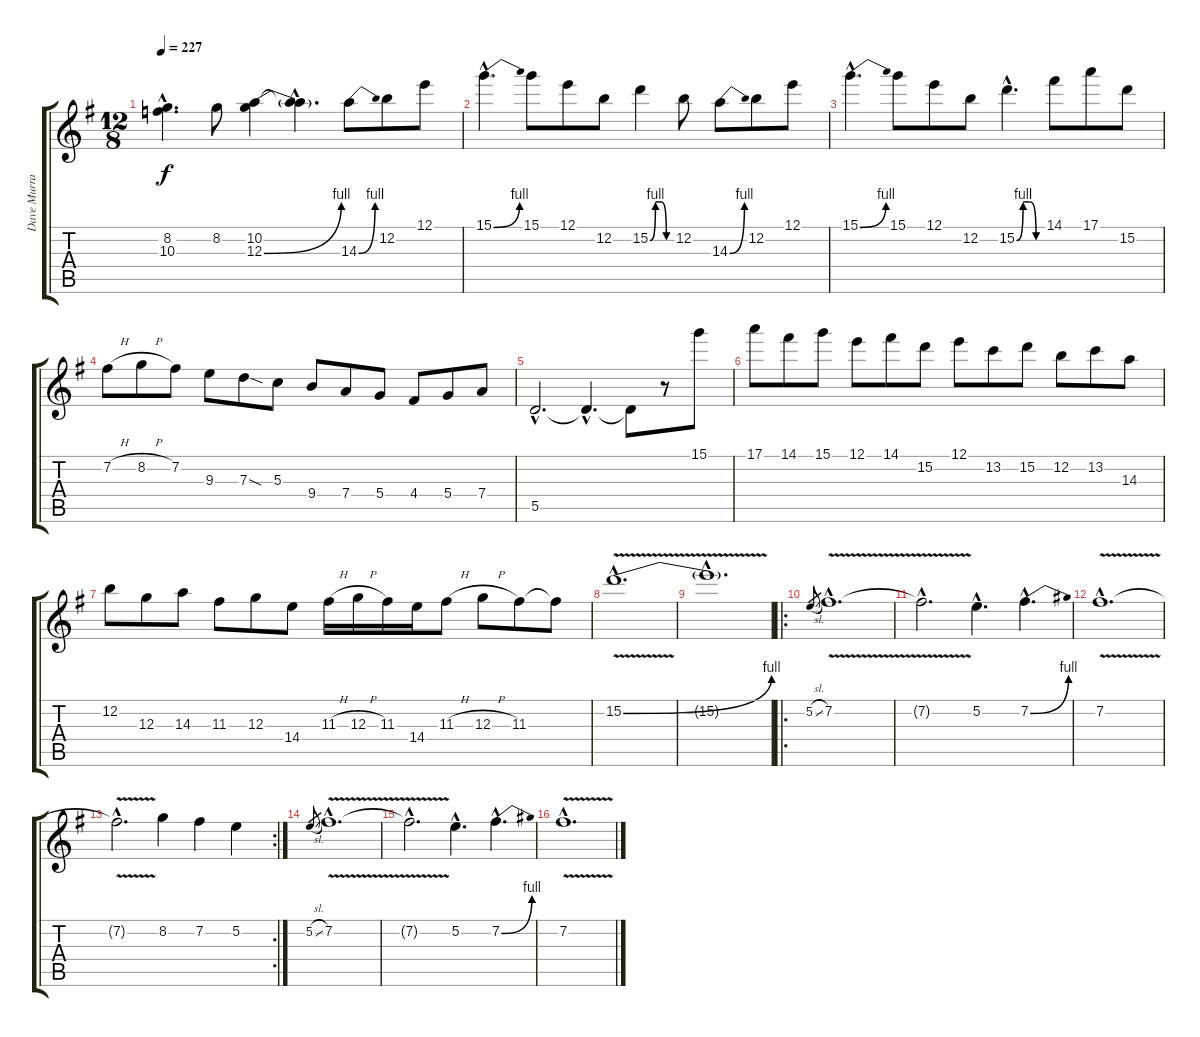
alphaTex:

\track ("Dave Murray" "Dave Murra") {instrument distortionguitar}
\staff {score tabs}
\tuning (E4 B3 G3 D3 A2 E2) {hide}
\ts (12 8)
\tempo 227
\clef g2
\ks g
(8.2{hac t} 10.3{hac t}).4{d dy f} 8.2.8 (10.2 12.3{be (bend 0 0 60 4)}).4 (10.2{hac t} 12.3{hac t}).4{d} 14.3{be (bend 0 0 60 4)}.8 12.2.8 12.1.8 |
15.1{be (bend 0 0 60 4) hac}.4{d} 15.1.8 12.1.8 12.2.8 15.2{be (custom 0 0 15 4 30 4 45 0 60 0)}.4 12.2.8 14.3{be (bend 0 0 60 4)}.8 12.2.8 12.1.8 |
15.1{be (bend 0 0 60 4) hac}.4{d} 15.1.8 12.1.8 12.2.8 15.2{be (custom 0 0 15 4 30 4 45 0 60 0) hac}.4{d} 14.1.8 17.1.8 15.2.8 |
7.2{h}.8 8.2{h}.8 7.2.8 9.3.8 7.3{sod}.8 5.3.8 9.4.8 7.4.8 5.4.8 4.4.8 5.4.8 7.4.8 |
5.5{hac}.2{d} 5.5{hac t}.4{d} 5.5{t}.8 r.8 15.1.8 |
17.1.8 14.1.8 15.1.8 12.1.8 14.1.8 15.2.8 12.1.8 13.2.8 15.2.8 12.2.8 13.2.8 14.3.8 |
12.2.8 12.3.8 14.3.8 11.3.8 12.3.8 14.4.8 11.3{h}.16 12.3{h}.16 11.3.16 14.4.16 11.3{h}.8 12.3{h}.8 11.3.8 11.3{t}.8 |
15.2{be (bend 0 0 60 4) v hac}.1{d} |
15.2{hac t}.1{d} |
\ro
5.2{sl}.8{gr} 7.2{v hac}.1{d volume 10} |
7.2{hac t}.2{d} 5.2{hac}.4{d} 7.2{be (bend 0 0 60 4) hac}.4{d} |
7.2{v hac}.1{d} |
\rc 2
7.2{hac t}.2{d} 8.2.4 7.2.4 5.2.4 |
5.2{sl}.8{gr} 7.2{v hac}.1{d} |
7.2{hac t}.2{d} 5.2{hac}.4{d} 7.2{be (bend 0 0 60 4) hac}.4{d} |
7.2{v hac}.1{d}
